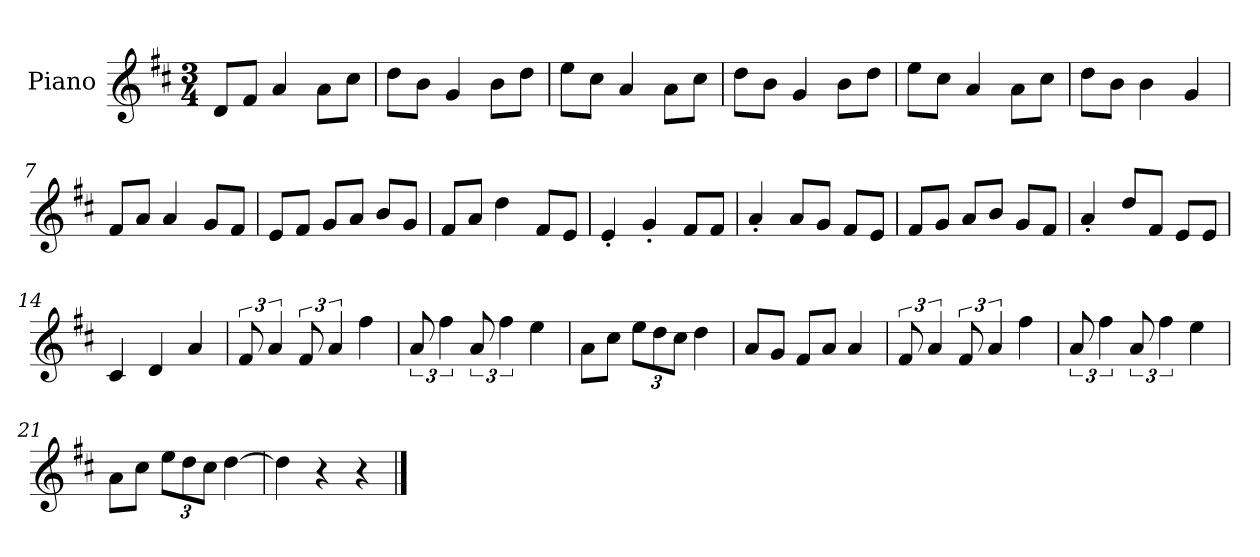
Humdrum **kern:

**kern
*part1
*staff1
*I"Piano
*I'P-no
*clefG2
*k[f#c#]
*M3/4
*MM183
=1
8d/L
8f#/J
4a/
8a\L
8cc#\J
=2
8dd\L
8b\J
4g/
8b\L
8dd\J
=3
8ee\L
8cc#\J
4a/
8a\L
8cc#\J
=4
8dd\L
8b\J
4g/
8b\L
8dd\J
=5
8ee\L
8cc#\J
4a/
8a\L
8cc#\J
=6
8dd\L
8b\J
4b\
4g/
=7
8f#/L
8a/J
4a/
8g/L
8f#/J
!!LO:LB:g=z
=8
8e/L
8f#/J
8g/L
8a/J
8b/L
8g/J
=9
8f#/L
8a/J
4dd\
8f#/L
8e/J
=10
4e'/
4g'/
8f#/L
8f#/J
=11
4a'/
8a/L
8g/J
8f#/L
8e/J
=12
8f#/L
8g/J
8a/L
8b/J
8g/L
8f#/J
=13
4a'/
8dd/L
8f#/J
8e/L
8e/J
=14
4c#/
4d/
4a/
=15
12f#/
6a/
12f#/
6a/
4ff#\
!!LO:LB:g=z
=16
12a/
6ff#\
12a/
6ff#\
4ee\
=17
8a\L
8cc#\J
*Xbrackettup
12ee\L
12dd\
12cc#\J
4dd\
=18
8a/L
8g/J
8f#/L
8a/J
4a/
=19
*brackettup
12f#/
6a/
12f#/
6a/
4ff#\
=20
12a/
6ff#\
12a/
6ff#\
4ee\
=21
8a\L
8cc#\J
*Xbrackettup
12ee\L
12dd\
12cc#\J
[4dd\
=22
4dd\]
4r
4r
==
*-
